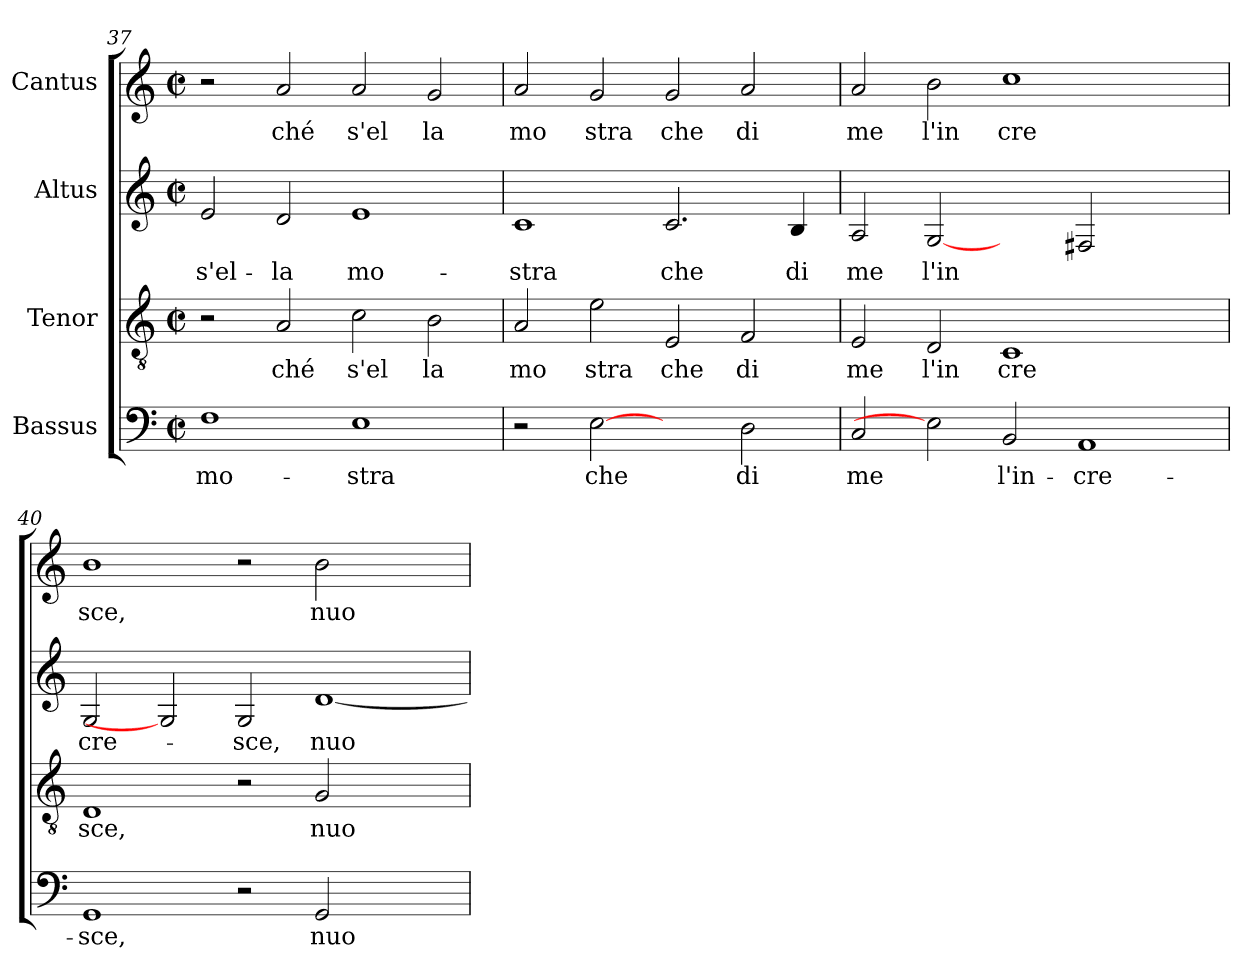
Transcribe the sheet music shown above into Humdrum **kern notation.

**kern	**text	**kern	**text	**kern	**text	**kern	**text
*part4	*part4	*part3	*part3	*part2	*part2	*part1	*part1
*staff4	*staff4	*staff3	*staff3	*staff2	*staff2	*staff1	*staff1
*I"Bassus	*	*I"Tenor	*	*I"Altus	*	*I"Cantus	*
!!LO:PB:g=z
*clefF4	*	*clefGv2	*	*clefG2	*	*clefG2	*
*k[]	*	*k[]	*	*k[]	*	*k[]	*
*C:	*	*C:	*	*C:	*	*C:	*
*M2/2	*	*M2/2	*	*M2/2	*	*M2/2	*
*met(c|)	*	*met(c|)	*	*met(c|)	*	*met(c|)	*
=37	=37	=37	=37	=37	=37	=37	=37
!	!LO:LY:b:cj	!	!	!	!LO:LY:b:cj	!	!
1F	mo-	2r	.	2e/	s'el-	2r	.
!	!	!	!LO:LY:b:cj	!	!LO:LY:b:cj	!	!LO:LY:b:cj
.	.	2A/	ché	2d/	-la	2a/	ché
!	!LO:LY:b:cj	!	!LO:LY:b:cj	!	!LO:LY:b:cj	!	!LO:LY:b:cj
1E	-stra	2c\	s'el	1e	mo-	2a/	s'el
!	!	!	!LO:LY:b:cj	!	!	!	!LO:LY:b:cj
.	.	2B\	la	.	.	2g/	la
=38	=38	=38	=38	=38	=38	=38	=38
!	!	!	!LO:LY:b:cj	!	!LO:LY:b:cj	!	!LO:LY:b:cj
2r	.	2A/	mo	1c	-stra	2a/	mo
!	!LO:LY:b:cj	!	!LO:LY:b:cj	!	!	!	!LO:LY:b:cj
[2E	che	2e\	stra	.	.	2g/	stra
!	!	!	!LO:LY:b:cj	!	!LO:LY:b:cj	!	!LO:LY:b:cj
2ryy	.	2E/	che	2.c/	che	2g/	che
!	!LO:LY:b:cj	!	!LO:LY:b:cj	!	!	!	!LO:LY:b:cj
2D\	di	2F/	di	.	.	2a/	di
!	!	!	!	!	!LO:LY:b:cj	!	!
.	.	.	.	4B/	di	.	.
=39	=39	=39	=39	=39	=39	=39	=39
!	!LO:LY:b:cj	!	!LO:LY:b:cj	!	!LO:LY:b:cj	!	!LO:LY:b:cj
2C/	me	2E/	me	2A/	me	2a/	me
!	!	!	!LO:LY:b:cj	!	!LO:LY:b:cj	!	!LO:LY:b:cj
2E]	.	2D/	l'in	[2G	l'in-	2b\	l'in
!	!LO:LY:b:cj	!	!LO:LY:b:cj	!	!	!	!LO:LY:b:cj
2BB/	l'in-	1C	cre	2ryy	.	1cc	cre
!	!LO:LY:b:cj	!	!	!	!LO:LY:b:cj	!	!
1AA	-cre-	.	.	2F#/	--	.	.
.	.	2ryy	.	2ryy	.	2ryy	.
=40	=40	=40	=40	=40	=40	=40	=40
!	!LO:LY:b:cj	!	!LO:LY:b:cj	!	!LO:LY:b:cj	!	!LO:LY:b:cj
1GG	-sce,	1D	sce,	2G/	-cre-	1b	sce,
.	.	.	.	2G]	.	.	.
!	!	!	!	!	!LO:LY:b:cj	!	!
2r	.	2r	.	2G/	-sce,	2r	.
!	!LO:LY:b:cj	!	!LO:LY:b:cj	!	!LO:LY:b:cj	!	!LO:LY:b:cj
2GG/	nuo-	2G/	nuo	[<1d	nuo-	2b\	nuo
2ryy	.	2ryy	.	.	.	2ryy	.
=	=	=	=	=	=	=	=
*-	*-	*-	*-	*-	*-	*-	*-
